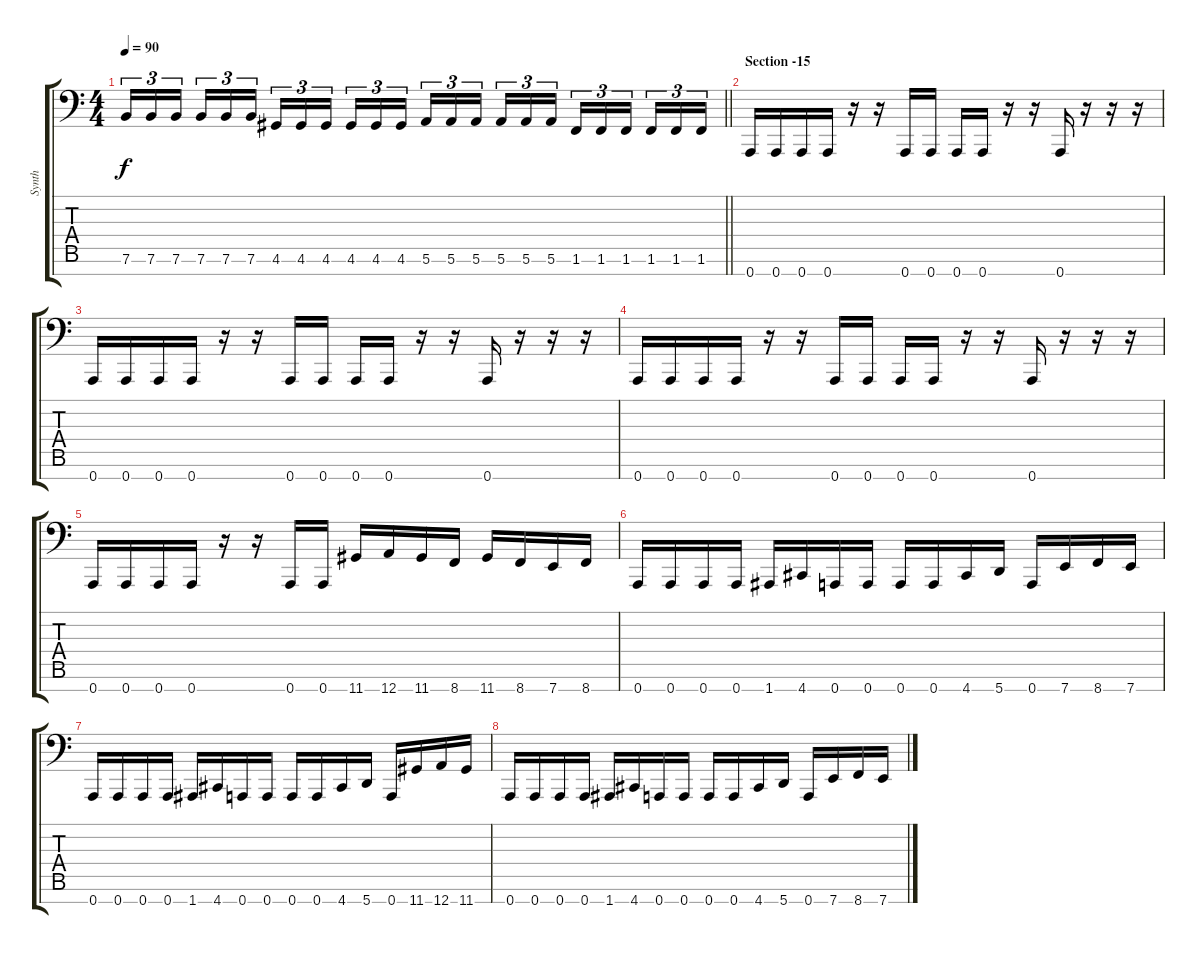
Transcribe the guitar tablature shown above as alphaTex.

\track ("Synth" "Synth") {instrument electricbasspick}
\staff {score tabs}
\tuning (E3 B2 G2 D2 A1 E1 A0) {hide}
\ts (4 4)
\tempo 90
\clef f4
\barLineRight lightlight
\ks c
7.6.16{tu (3 2) dy f} 7.6.16{tu (3 2)} 7.6.16{tu (3 2) beam splitsecondary} 7.6.16{tu (3 2)} 7.6.16{tu (3 2)} 7.6.16{tu (3 2)} 4.6.16{tu (3 2)} 4.6.16{tu (3 2)} 4.6.16{tu (3 2) beam splitsecondary} 4.6.16{tu (3 2)} 4.6.16{tu (3 2)} 4.6.16{tu (3 2)} 5.6.16{tu (3 2)} 5.6.16{tu (3 2)} 5.6.16{tu (3 2) beam splitsecondary} 5.6.16{tu (3 2)} 5.6.16{tu (3 2)} 5.6.16{tu (3 2)} 1.6.16{tu (3 2)} 1.6.16{tu (3 2)} 1.6.16{tu (3 2) beam splitsecondary} 1.6.16{tu (3 2)} 1.6.16{tu (3 2)} 1.6.16{tu (3 2)} |
\section ("" "Section -15")
0.7.16 0.7.16 0.7.16 0.7.16 r.16 r.16 0.7.16 0.7.16 0.7.16 0.7.16 r.16 r.16 0.7.16 r.16 r.16 r.16 |
0.7.16 0.7.16 0.7.16 0.7.16 r.16 r.16 0.7.16 0.7.16 0.7.16 0.7.16 r.16 r.16 0.7.16 r.16 r.16 r.16 |
0.7.16 0.7.16 0.7.16 0.7.16 r.16 r.16 0.7.16 0.7.16 0.7.16 0.7.16 r.16 r.16 0.7.16 r.16 r.16 r.16 |
0.7.16 0.7.16 0.7.16 0.7.16 r.16 r.16 0.7.16 0.7.16 11.7.16 12.7.16 11.7.16 8.7.16 11.7.16 8.7.16 7.7.16 8.7.16 |
0.7.16 0.7.16 0.7.16 0.7.16 1.7.16 4.7.16 0.7.16 0.7.16 0.7.16 0.7.16 4.7.16 5.7.16 0.7.16 7.7.16 8.7.16 7.7.16 |
0.7.16 0.7.16 0.7.16 0.7.16 1.7.16 4.7.16 0.7.16 0.7.16 0.7.16 0.7.16 4.7.16 5.7.16 0.7.16 11.7.16 12.7.16 11.7.16 |
0.7.16 0.7.16 0.7.16 0.7.16 1.7.16 4.7.16 0.7.16 0.7.16 0.7.16 0.7.16 4.7.16 5.7.16 0.7.16 7.7.16 8.7.16 7.7.16
